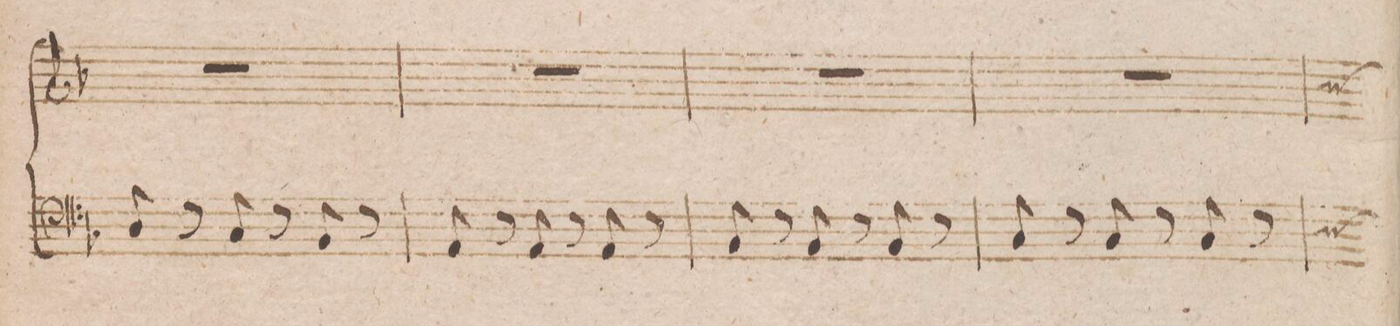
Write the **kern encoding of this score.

**kern
*I"Organo.
*clefF4
*k[b-]
*M3/4
8D/
8r
8C/
8r
8BB-/
8r
=11
8AA/
8r
8AA/
8r
8AA/
8r
=12
8BB-/
8r
8BB-/
8r
8BB-/
8r
=13
8C/
8r
8C/
8r
8C/
8r
=14
*-
